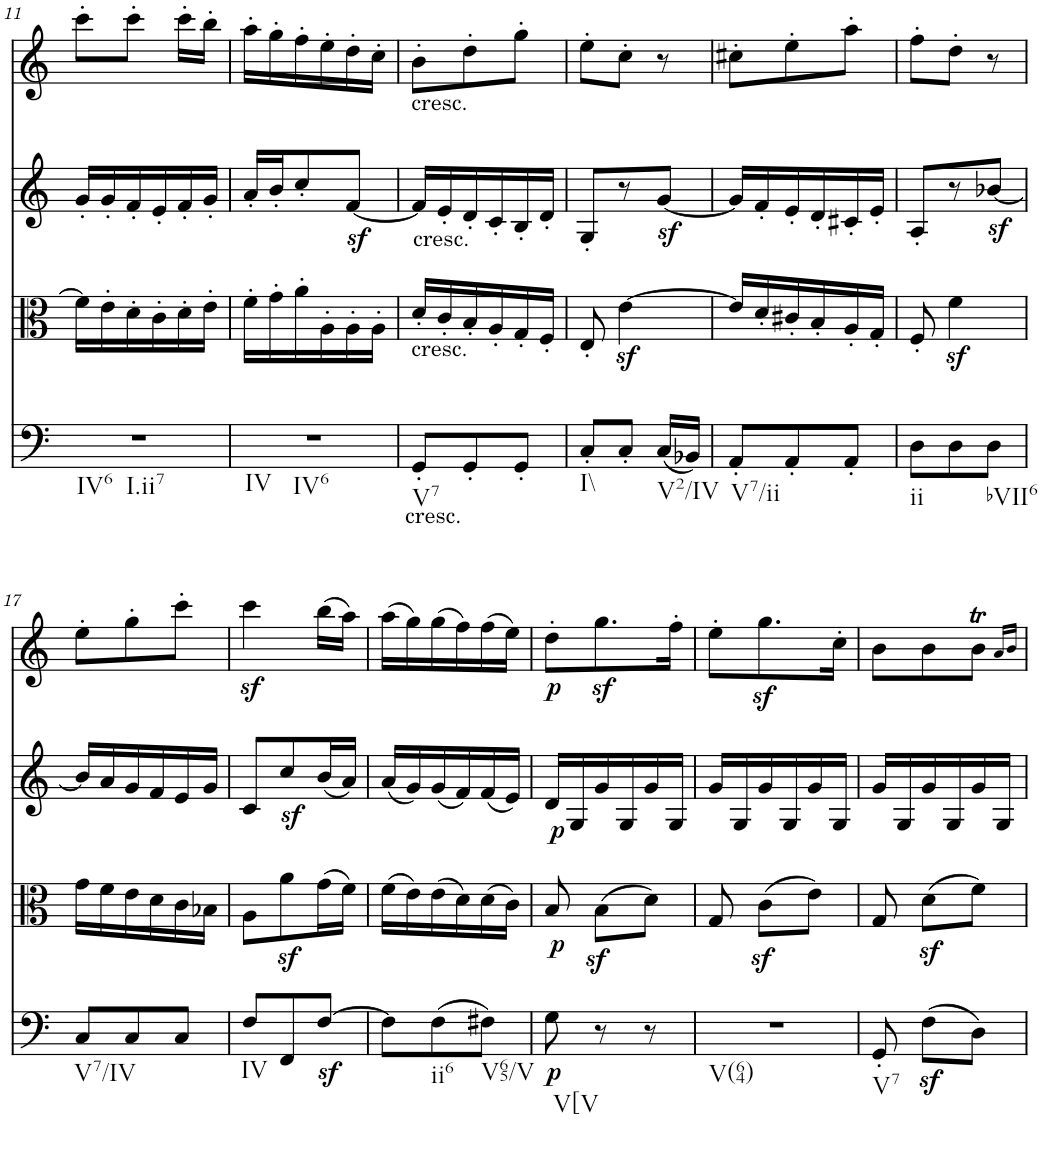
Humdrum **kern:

**kern	**dynam	**kern	**dynam	**kern	**dynam	**kern	**dynam
*part4	*part4	*part3	*part3	*part2	*part2	*part1	*part1
*staff4	*staff4	*staff3	*staff3	*staff2	*staff2	*staff1	*staff1
*I"Violoncello	*	*I"Viola	*	*I"Violin II	*	*I"Violin I	*
!!LO:PB:g=z
*clefF4	*	*clefC3	*	*clefG2	*	*clefG2	*
*k[]	*	*k[]	*	*k[]	*	*k[]	*
*M3/8	*	*M3/8	*	*M3/8	*	*M3/8	*
=11	=11	=11	=11	=11	=11	=11	=11
!LO:TX:b:t=IV6	!	!	!	!	!	!	!
!LO:TX:b:t=I.ii7	!	!	!	!	!	!	!
4.r	.	16f\LL]	.	16g'/LL	.	8ccc'\L	.
.	.	16e'\	.	16g'/	.	.	.
.	.	16d'\	.	16f'/	.	8ccc'\J	.
.	.	16c'\	.	16e'/	.	.	.
.	.	16d'\	.	16f'/	.	16ccc'\LL	.
.	.	16e'\JJ	.	16g'/JJ	.	16bb'\JJ	.
=12	=12	=12	=12	=12	=12	=12	=12
!LO:TX:b:t=IV	!	!	!	!	!	!	!
!LO:TX:b:t=IV6	!	!	!	!	!	!	!
4.r	.	16f'\LL	.	16a'/LL	.	16aa'\LL	.
.	.	16g'\	.	16b'/J	.	16gg'\	.
.	.	16a'\	.	8cc'/	.	16ff'\	.
.	.	16A'\	.	.	.	16ee'\	.
.	.	16A'\	.	[8fz</J	.	16dd'\	.
.	.	16A'\JJ	.	.	.	16cc'\JJ	.
=13	=13	=13	=13	=13	=13	=13	=13
!	!	!	!	!	!	!LO:TX:b:t=cresc.	!
!	!	!	!	!LO:TX:b:t=cresc.	!	!	!
!	!	!LO:TX:b:t=cresc.	!	!	!	!	!
!LO:TX:b:t=cresc.	!	!	!	!	!	!	!
!LO:TX:b:t=V7	!	!	!	!	!	!	!
8GG'/L	.	16d'/LL	.	16f/LL]	.	8b'\L	.
.	.	16c'/	.	16e'/	.	.	.
8GG'/	.	16B'/	.	16d'/	.	8dd'\	.
.	.	16A'/	.	16c'/	.	.	.
8GG'/J	.	16G'/	.	16B'/	.	8gg'\J	.
.	.	16F'/JJ	.	16d'/JJ	.	.	.
=14	=14	=14	=14	=14	=14	=14	=14
!LO:TX:b:t=I\\	!	!	!	!	!	!	!
8C'/L	.	8E'/	.	8G'/L	.	8ee'\L	.
8C'/J	.	[4ez<\	.	8r	.	8cc'\J	.
!LO:TX:b:t=V2/IV	!	!	!	!	!	!	!
(16C/LL	.	.	.	[8gz</J	.	8r	.
16BB-X/JJ)	.	.	.	.	.	.	.
=15	=15	=15	=15	=15	=15	=15	=15
!LO:TX:b:t=V7/ii	!	!	!	!	!	!	!
8AA'/L	.	16e/LL]	.	16g/LL]	.	8cc#X'\L	.
.	.	16d'/	.	16f'/	.	.	.
8AA'/	.	16c#X'/	.	16e'/	.	8ee'\	.
.	.	16B'/	.	16d'/	.	.	.
8AA'/J	.	16A'/	.	16c#X'/	.	8aa'\J	.
.	.	16G'/JJ	.	16e'/JJ	.	.	.
=16	=16	=16	=16	=16	=16	=16	=16
!LO:TX:b:t=ii	!	!	!	!	!	!	!
8D\L	.	8F'/	.	8A'/L	.	8ff'\L	.
8D\	.	4fz<\	.	8r	.	8dd'\J	.
!LO:TX:b:t=bVII6	!	!	!	!	!	!	!
8D\J	.	.	.	[8b-Xz</J	.	8r	.
!!LO:LB:g=z
=17	=17	=17	=17	=17	=17	=17	=17
!LO:TX:b:t=V7/IV	!	!	!	!	!	!	!
8C/L	.	16g\LL	.	16b-/LL]	.	8ee'\L	.
.	.	16f\	.	16a/	.	.	.
8C/	.	16e\	.	16g/	.	8gg'\	.
.	.	16d\	.	16f/	.	.	.
8C/J	.	16c\	.	16e/	.	8ccc'\J	.
.	.	16B-X\JJ	.	16g/JJ	.	.	.
=18	=18	=18	=18	=18	=18	=18	=18
!LO:TX:b:t=IV	!	!	!	!	!	!	!
8F/L	.	8A\L	.	8c/L	.	4cccz<\	.
8FF/	.	8az<\	.	8ccz</	.	.	.
[8Fz</J	.	(16g\L	.	(16b/L	.	(16bb\LL	.
.	.	16f\JJ)	.	16a/JJ)	.	16aa\JJ)	.
=19	=19	=19	=19	=19	=19	=19	=19
8F\L]	.	(16f\LL	.	(16a/LL	.	(16aa\LL	.
.	.	16e\)	.	16g/)	.	16gg\)	.
!LO:TX:b:t=ii6	!	!	!	!	!	!	!
(8F\	.	(16e\	.	(16g/	.	(16gg\	.
.	.	16d\)	.	16f/)	.	16ff\)	.
!LO:TX:b:t=V65/V	!	!	!	!	!	!	!
8F#X\J)	.	(16d\	.	(16f/	.	(16ff\	.
.	.	16c\JJ)	.	16e/JJ)	.	16ee\JJ)	.
=20	=20	=20	=20	=20	=20	=20	=20
!LO:TX:b:t=V[V	!	!	!	!	!	!	!
!	!LO:DY:b	!	!LO:DY:b	!	!LO:DY:b	!	!LO:DY:b
8G\	p	8B/	p	16d/LL	p	8dd'\L	p
.	.	.	.	16G/	.	.	.
8r	.	(8Bz<\L	.	16g/	.	8.ggz<\	.
.	.	.	.	16G/	.	.	.
8r	.	8d\J)	.	16g/	.	.	.
.	.	.	.	16G/JJ	.	16ff'\Jk	.
=21	=21	=21	=21	=21	=21	=21	=21
!LO:TX:b:t=V(64)	!	!	!	!	!	!	!
4.r	.	8G/	.	16g/LL	.	8ee'\L	.
.	.	.	.	16G/	.	.	.
.	.	(8cz<\L	.	16g/	.	8.ggz<\	.
.	.	.	.	16G/	.	.	.
.	.	8e\J)	.	16g/	.	.	.
.	.	.	.	16G/JJ	.	16cc'\Jk	.
=22	=22	=22	=22	=22	=22	=22	=22
!LO:TX:b:t=V7	!	!	!	!	!	!	!
8GG'/	.	8G/	.	16g/LL	.	8b\L	.
.	.	.	.	16G/	.	.	.
(8Fz<\L	.	(8dz<\L	.	16g/	.	8b\	.
.	.	.	.	16G/	.	.	.
8D\J)	.	8f\J)	.	16g/	.	8bt\J	.
.	.	.	.	16G/JJ	.	.	.
.	.	.	.	.	.	16qa/LL	.
.	.	.	.	.	.	16qb/JJ	.
=	=	=	=	=	=	=	=
*-	*-	*-	*-	*-	*-	*-	*-
